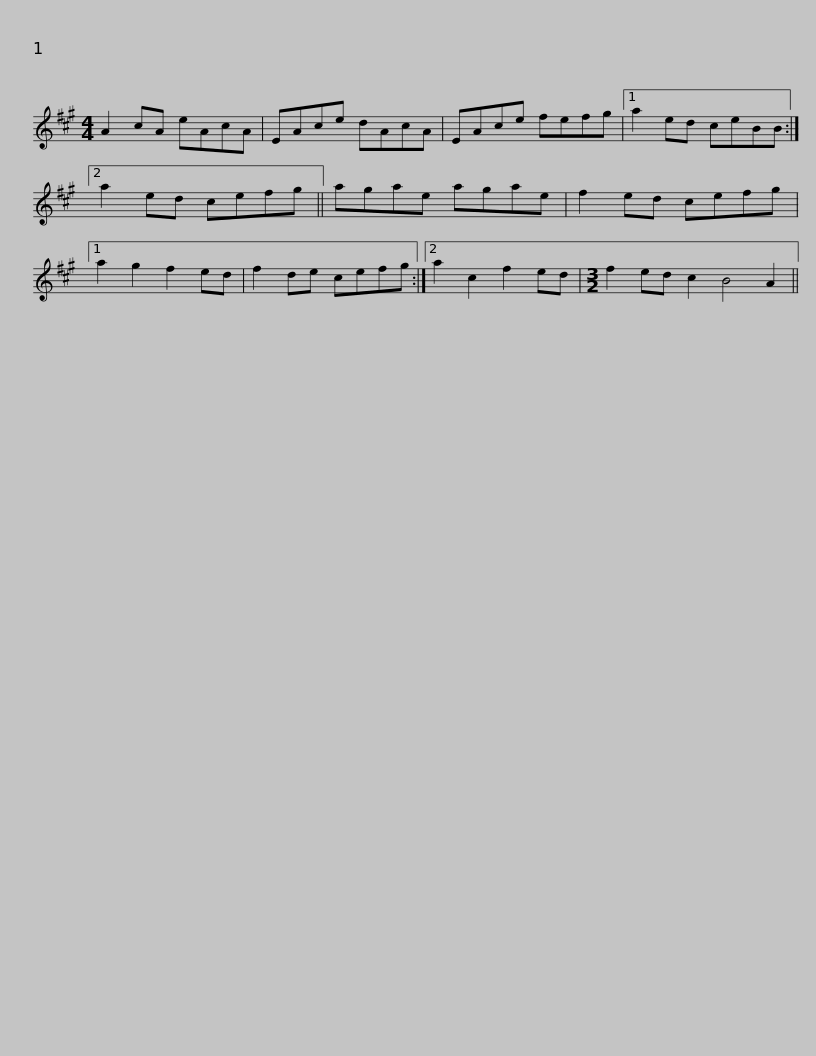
X:1
L:1/8
M:4/4
I:linebreak $
K:A
V:1 treble
V:1
 A2 cA eAcA | EAce dAcA | EAce fefg |1 a2 ed ceBB :|2 a2 ed cefg ||$ %5
 agae agae | f2 ed cefg |1 a2 g2 f2 ed | f2 de cefg :|2 a2 c2 f2 ed | %10
[M:3/2] f2 ed c2 B4 A2 || %11
